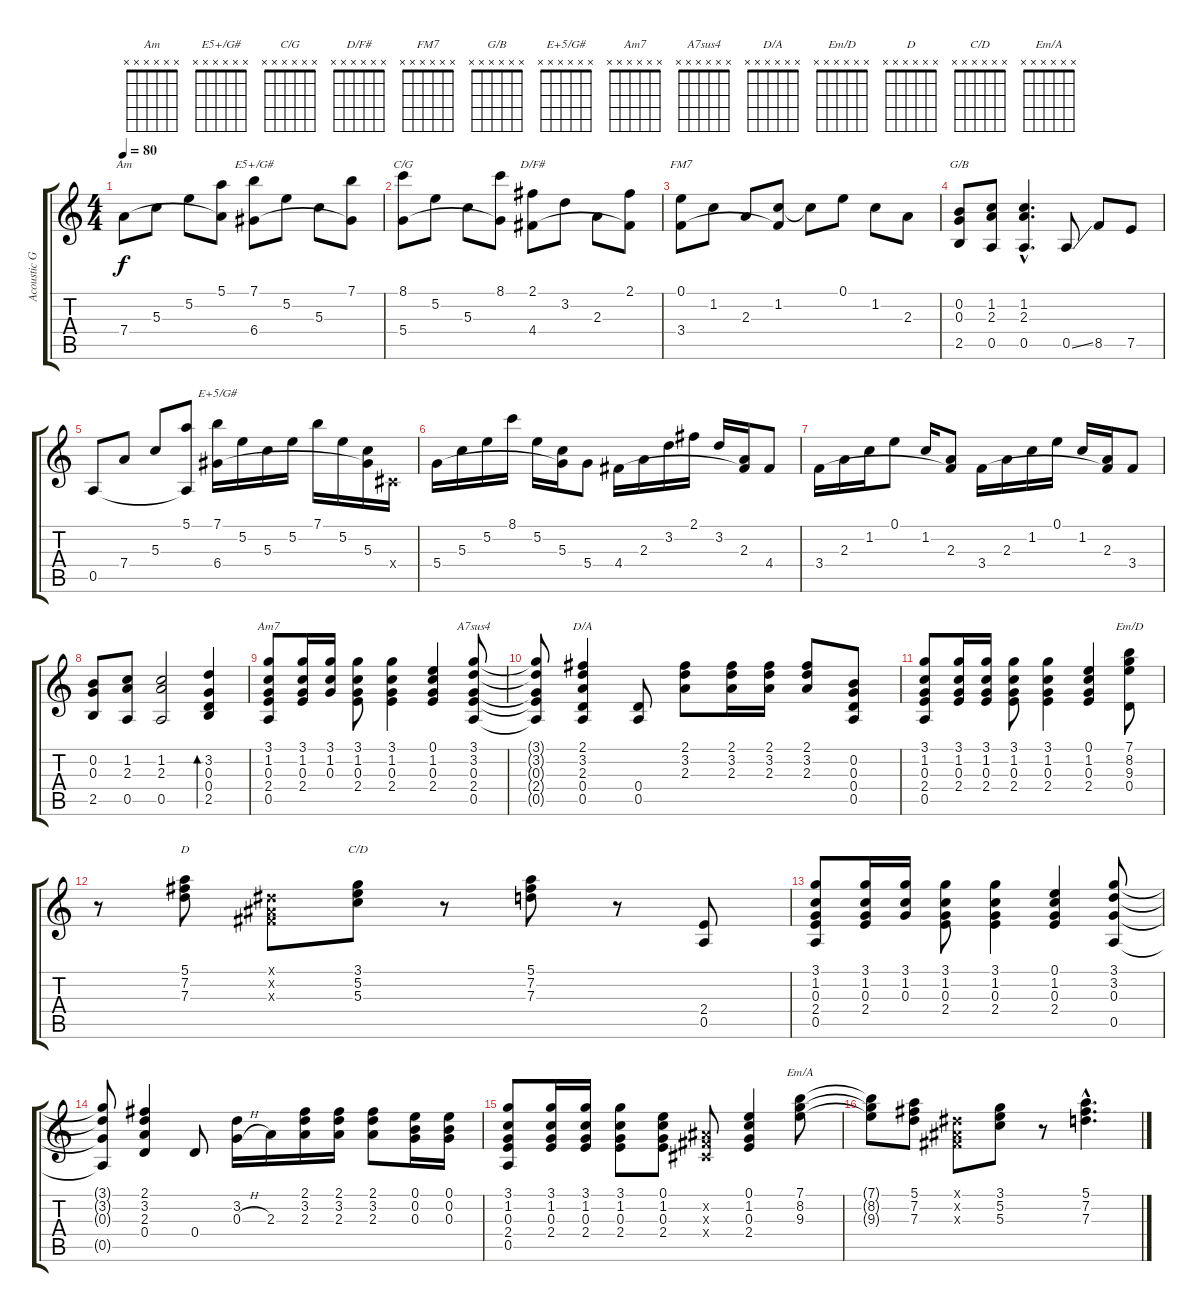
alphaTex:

\track ("Acoustic Gutar - Jimmy Page" "Acoustic G") {instrument acousticguitarsteel}
\staff {score tabs}
\tuning (E4 B3 G3 D3 A2 E2) {hide}
\chord ("Am" x x x x x x) {firstfret 0}
\chord ("E5+/G#" x x x x x x) {firstfret 0}
\chord ("C/G" x x x x x x) {firstfret 0}
\chord ("D/F#" x x x x x x) {firstfret 0}
\chord ("FM7" x x x x x x) {firstfret 0}
\chord ("G/B" x x x x x x) {firstfret 0}
\chord ("E+5/G#" x x x x x x) {firstfret 0}
\chord ("Am7" x x x x x x) {firstfret 0}
\chord ("A7sus4" x x x x x x) {firstfret 0}
\chord ("D/A" x x x x x x) {firstfret 0}
\chord ("Em/D" x x x x x x) {firstfret 0}
\chord ("D" x x x x x x) {firstfret 0}
\chord ("C/D" x x x x x x) {firstfret 0}
\chord ("Em/A" x x x x x x) {firstfret 0}
\ts (4 4)
\tempo 80
\clef g2
\ks c
7.4.8{ch "Am" dy f} 5.3.8 5.2.8 (5.1 7.4{t}).8 (7.1 6.4).8{ch "E5+/G#"} 5.2.8 5.3.8 (7.1 6.4{t}).8 |
(8.1 5.4).8{ch "C/G"} 5.2.8 5.3.8 (8.1 5.4{t}).8 (2.1 4.4).8{ch "D/F#"} 3.2.8 2.3.8 (2.1 4.4{t}).8 |
(0.1 3.4).8{ch "FM7"} 1.2.8 2.3.8 (1.2 3.4{t}).8 1.2{t}.8 0.1.8 1.2.8 2.3.8 |
(0.2 0.3 2.5).8{ch "G/B"} (1.2 2.3 0.5).8 (1.2{hac} 2.3{hac} 0.5{hac}).4{d} 0.5{ss}.8 8.5.8 7.5.8 |
0.5.8 7.4.8 5.3.8 (5.1 0.5{t}).8 (7.1 6.4).16{ch "E+5/G#"} 5.2.16 5.3.16 5.2.16 7.1.16 5.2.16 (5.3 6.4{t}).16 -1.4{x}.16 |
5.4.16 5.3.16 5.2.16 8.1.16 5.2.16 (5.3 5.4{t}).16 5.4.8 4.4.16 2.3.16 3.2.16 2.1.16 3.2.16 (2.3 4.4{t}).16 4.4.8 |
3.4.16 2.3.16 1.2.16 0.1.8 1.2.16 (2.3 3.4{t}).8 3.4.16 2.3.16 1.2.16 0.1.16 1.2.16 (2.3 3.4{t}).16 3.4.8 |
(0.2 0.3 2.5).8 (1.2 2.3 0.5).8 (1.2 2.3 0.5).2 (3.2 0.3 0.4 2.5).4{bd 60} |
(3.1 1.2 0.3 2.4 0.5).8{ch "Am7"} (3.1 1.2 0.3 2.4).16 (3.1 1.2 0.3).16 (3.1 1.2 0.3 2.4).8 (3.1 1.2 0.3 2.4).4 (0.1 1.2 0.3 2.4).4 (3.1 3.2 0.3 2.4 0.5).8{ch "A7sus4"} |
(3.1{t} 3.2{t} 0.3{t} 2.4{t} 0.5{t}).8 (2.1 3.2 2.3 0.4 0.5).4{ch "D/A"} (0.4 0.5).8 (2.1 3.2 2.3).8 (2.1 3.2 2.3).16 (2.1 3.2 2.3).16 (2.1 3.2 2.3).8 (0.2 0.3 0.4 0.5).8 |
(3.1 1.2 0.3 2.4 0.5).8 (3.1 1.2 0.3 2.4).16 (3.1 1.2 0.3 2.4).16 (3.1 1.2 0.3 2.4).8 (3.1 1.2 0.3 2.4).4 (0.1 1.2 0.3 2.4).4 (7.1 8.2 9.3 0.4).8{ch "Em/D"} |
r.8 (5.1 7.2 7.3).8{ch "D"} (-1.1{x} -1.2{x} -1.3{x}).8 (3.1 5.2 5.3).8{ch "C/D"} r.8 (5.1 7.2 7.3).8 r.8 (2.4 0.5).8 |
(3.1 1.2 0.3 2.4 0.5).8 (3.1 1.2 0.3 2.4).16 (3.1 1.2 0.3).16 (3.1 1.2 0.3 2.4).8 (3.1 1.2 0.3 2.4).4 (0.1 1.2 0.3 2.4).4 (3.1 3.2 0.3 0.5).8 |
(3.1{t} 3.2{t} 0.3{t} 0.5{t}).8 (2.1 3.2 2.3 0.4).4 0.4.8 (3.2 0.3{h}).16 2.3.16 (2.1 3.2 2.3).16 (2.1 3.2 2.3).16 (2.1 3.2 2.3).8 (0.1 0.2 0.3).16 (0.1 0.2 0.3).16 |
(3.1 1.2 0.3 2.4 0.5).8 (3.1 1.2 0.3 2.4).16 (3.1 1.2 0.3 2.4).16 (3.1 1.2 0.3 2.4).8 (0.1 1.2 0.3 2.4).8 (-1.2{x} -1.3{x} -1.4{x}).8 (0.1 1.2 0.3 2.4).4 (7.1 8.2 9.3).8{ch "Em/A"} |
(7.1{t} 8.2{t} 9.3{t}).8 (5.1 7.2 7.3).8 (-1.1{x} -1.2{x} -1.3{x}).8 (3.1 5.2 5.3).8 r.8 (5.1{hac} 7.2{hac} 7.3{hac}).4{d}
